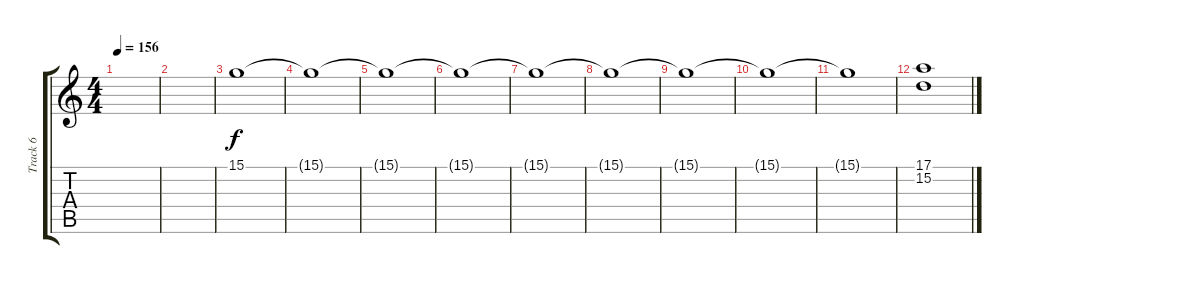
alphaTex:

\track ("Track 6" "Track 6") {instrument tremolostrings}
\staff {score tabs}
\tuning (E4 B3 G3 D3 A2 E2) {hide}
\ts (4 4)
\tempo 156
\clef g2
\ks c
|
|
15.1.1{volume 10} |
15.1{t}.1 |
15.1{t}.1 |
15.1{t}.1 |
15.1{t}.1 |
15.1{t}.1 |
15.1{t}.1 |
15.1{t}.1 |
15.1{t}.1 |
(17.1 15.2).1
